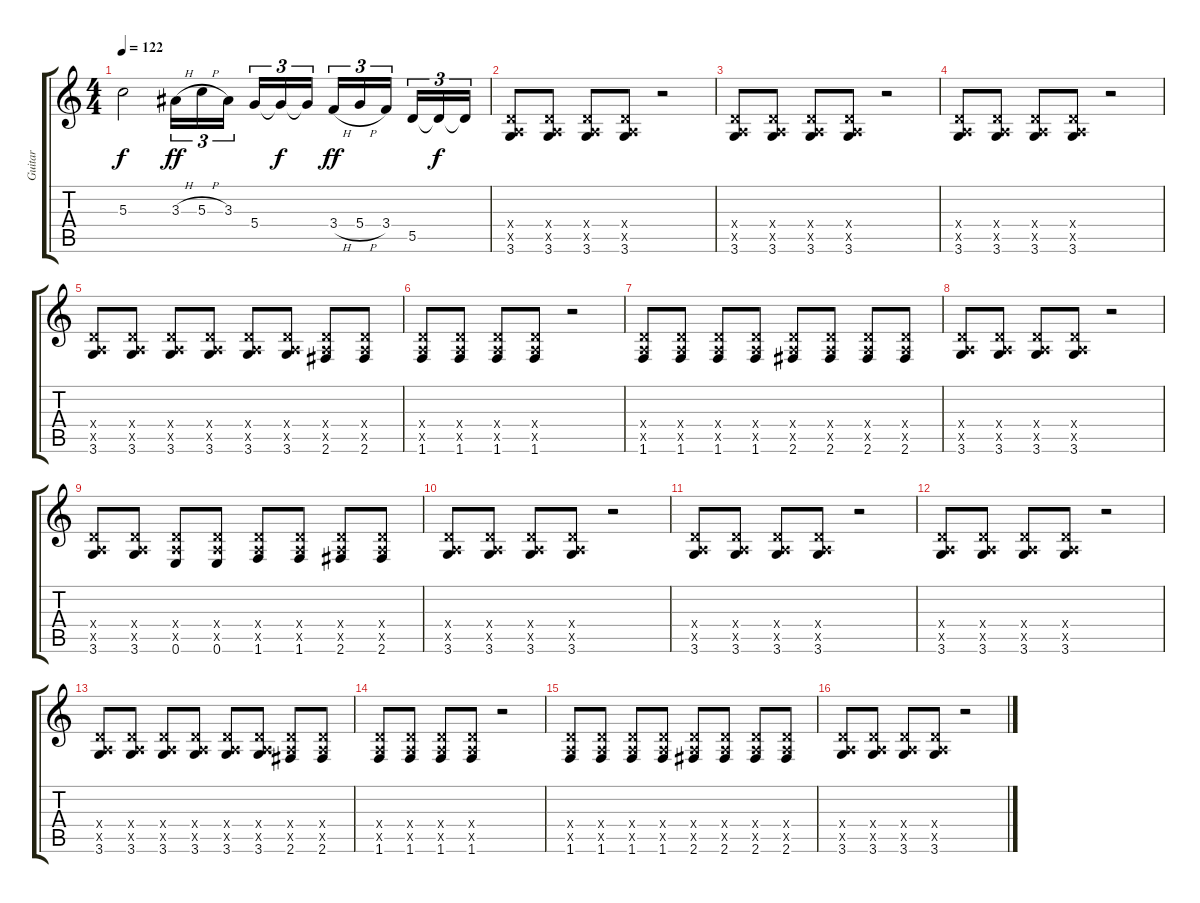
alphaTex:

\track ("Guitar" "Guitar") {instrument distortionguitar}
\staff {score tabs}
\tuning (E4 B3 G3 D3 A2 E2) {hide}
\ts (4 4)
\tempo 122
\clef g2
\ks c
5.3{t}.2{dy f} 3.3{h}.16{tu (3 2) dy ff} 5.3{h}.16{tu (3 2)} 3.3.16{tu (3 2) beam splitsecondary} 5.4.16{tu (3 2)} 5.4{t}.16{tu (3 2) dy f} 5.4{t}.16{tu (3 2)} 3.4{h}.16{tu (3 2) dy ff} 5.4{h}.16{tu (3 2)} 3.4.16{tu (3 2) beam splitsecondary} 5.5.16{tu (3 2)} 5.5{t}.16{tu (3 2) dy f} 5.5{t}.16{tu (3 2)} |
(0.4{x} 0.5{x} 3.6).8 (0.4{x} 0.5{x} 3.6).8 (0.4{x} 0.5{x} 3.6).8 (0.4{x} 0.5{x} 3.6).8 r.2 |
(0.4{x} 0.5{x} 3.6).8 (0.4{x} 0.5{x} 3.6).8 (0.4{x} 0.5{x} 3.6).8 (0.4{x} 0.5{x} 3.6).8 r.2 |
(0.4{x} 0.5{x} 3.6).8 (0.4{x} 0.5{x} 3.6).8 (0.4{x} 0.5{x} 3.6).8 (0.4{x} 0.5{x} 3.6).8 r.2 |
(0.4{x} 0.5{x} 3.6).8 (0.4{x} 0.5{x} 3.6).8 (0.4{x} 0.5{x} 3.6).8 (0.4{x} 0.5{x} 3.6).8 (0.4{x} 0.5{x} 3.6).8 (0.4{x} 0.5{x} 3.6).8 (0.4{x} 0.5{x} 2.6).8 (0.4{x} 0.5{x} 2.6).8 |
(0.4{x} 0.5{x} 1.6).8 (0.4{x} 0.5{x} 1.6).8 (0.4{x} 0.5{x} 1.6).8 (0.4{x} 0.5{x} 1.6).8 r.2 |
(0.4{x} 0.5{x} 1.6).8 (0.4{x} 0.5{x} 1.6).8 (0.4{x} 0.5{x} 1.6).8 (0.4{x} 0.5{x} 1.6).8 (0.4{x} 0.5{x} 2.6).8 (0.4{x} 0.5{x} 2.6).8 (0.4{x} 0.5{x} 2.6).8 (0.4{x} 0.5{x} 2.6).8 |
(0.4{x} 0.5{x} 3.6).8 (0.4{x} 0.5{x} 3.6).8 (0.4{x} 0.5{x} 3.6).8 (0.4{x} 0.5{x} 3.6).8 r.2 |
(0.4{x} 0.5{x} 3.6).8 (0.4{x} 0.5{x} 3.6).8 (0.4{x} 0.5{x} 0.6).8 (0.4{x} 0.5{x} 0.6).8 (0.4{x} 0.5{x} 1.6).8 (0.4{x} 0.5{x} 1.6).8 (0.4{x} 0.5{x} 2.6).8 (0.4{x} 0.5{x} 2.6).8 |
(0.4{x} 0.5{x} 3.6).8 (0.4{x} 0.5{x} 3.6).8 (0.4{x} 0.5{x} 3.6).8 (0.4{x} 0.5{x} 3.6).8 r.2 |
(0.4{x} 0.5{x} 3.6).8 (0.4{x} 0.5{x} 3.6).8 (0.4{x} 0.5{x} 3.6).8 (0.4{x} 0.5{x} 3.6).8 r.2 |
(0.4{x} 0.5{x} 3.6).8 (0.4{x} 0.5{x} 3.6).8 (0.4{x} 0.5{x} 3.6).8 (0.4{x} 0.5{x} 3.6).8 r.2 |
(0.4{x} 0.5{x} 3.6).8 (0.4{x} 0.5{x} 3.6).8 (0.4{x} 0.5{x} 3.6).8 (0.4{x} 0.5{x} 3.6).8 (0.4{x} 0.5{x} 3.6).8 (0.4{x} 0.5{x} 3.6).8 (0.4{x} 0.5{x} 2.6).8 (0.4{x} 0.5{x} 2.6).8 |
(0.4{x} 0.5{x} 1.6).8 (0.4{x} 0.5{x} 1.6).8 (0.4{x} 0.5{x} 1.6).8 (0.4{x} 0.5{x} 1.6).8 r.2 |
(0.4{x} 0.5{x} 1.6).8 (0.4{x} 0.5{x} 1.6).8 (0.4{x} 0.5{x} 1.6).8 (0.4{x} 0.5{x} 1.6).8 (0.4{x} 0.5{x} 2.6).8 (0.4{x} 0.5{x} 2.6).8 (0.4{x} 0.5{x} 2.6).8 (0.4{x} 0.5{x} 2.6).8 |
(0.4{x} 0.5{x} 3.6).8 (0.4{x} 0.5{x} 3.6).8 (0.4{x} 0.5{x} 3.6).8 (0.4{x} 0.5{x} 3.6).8 r.2
